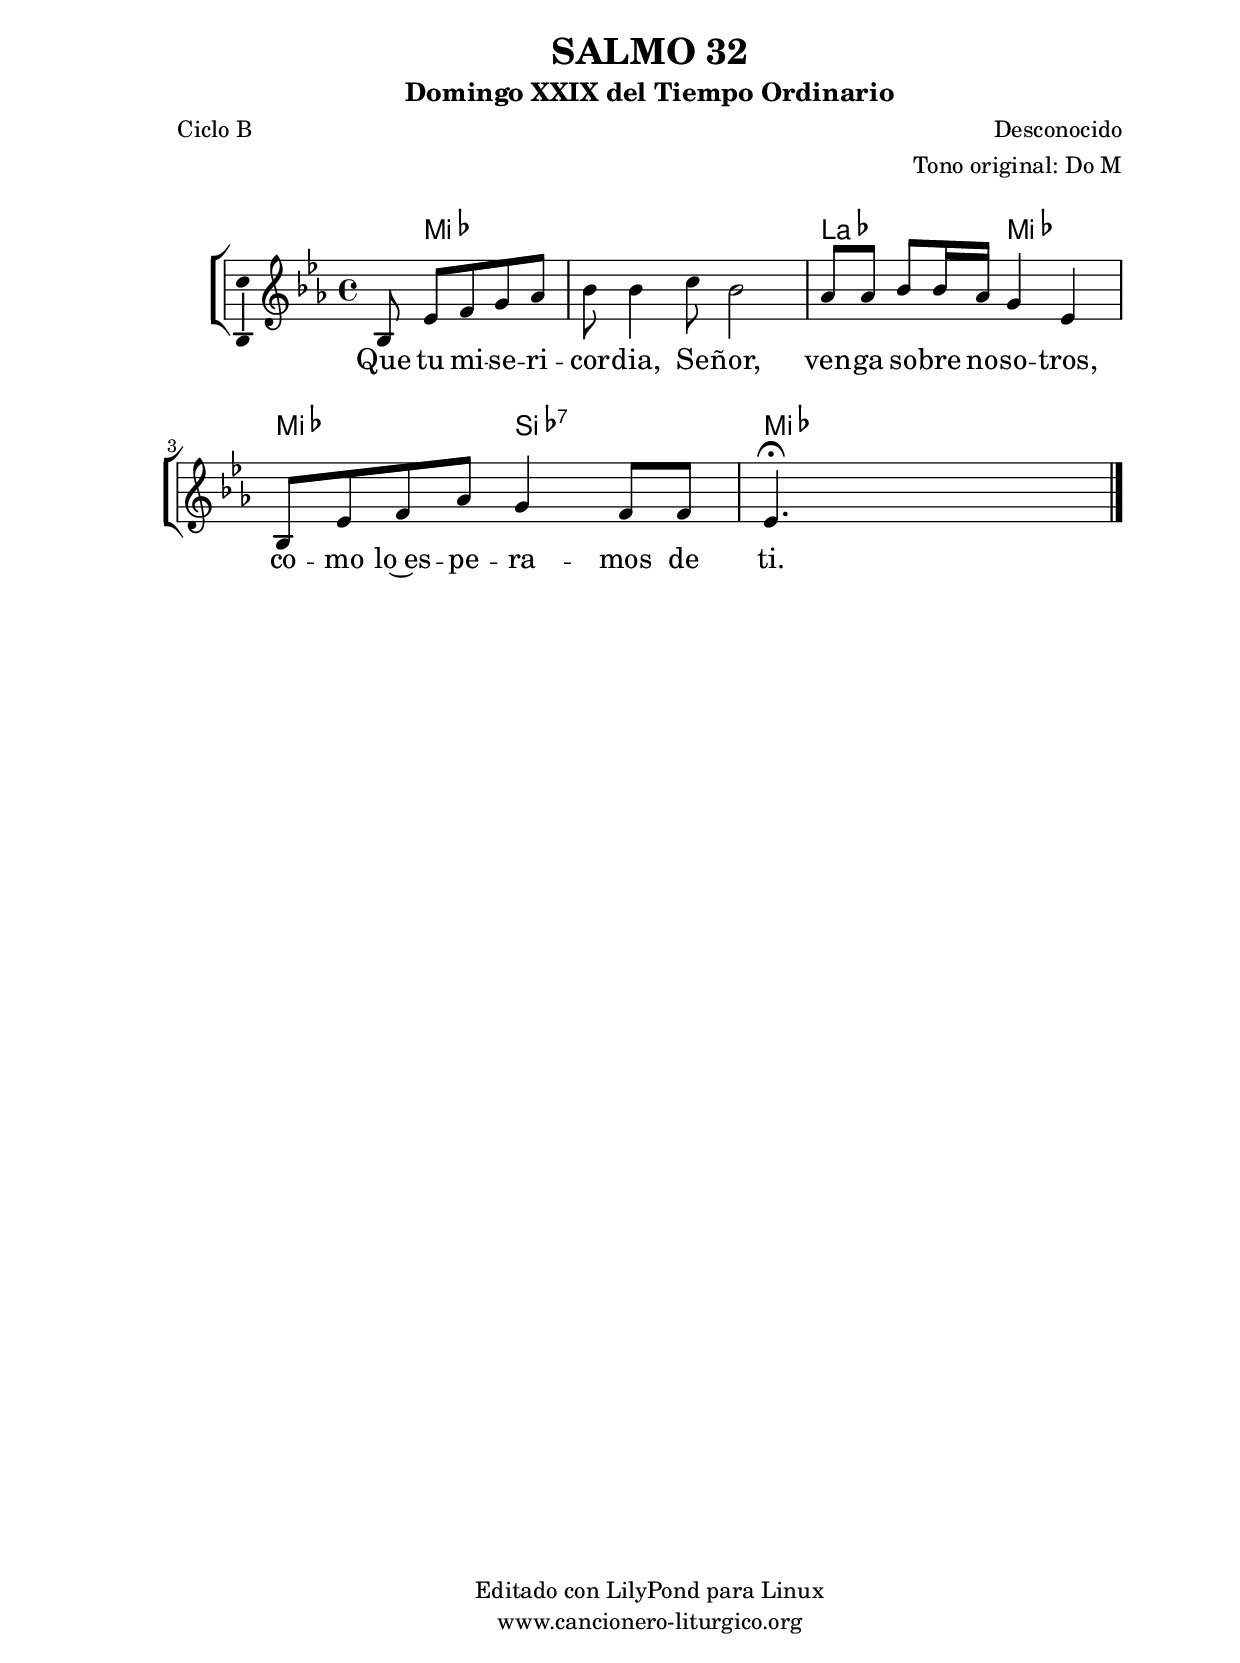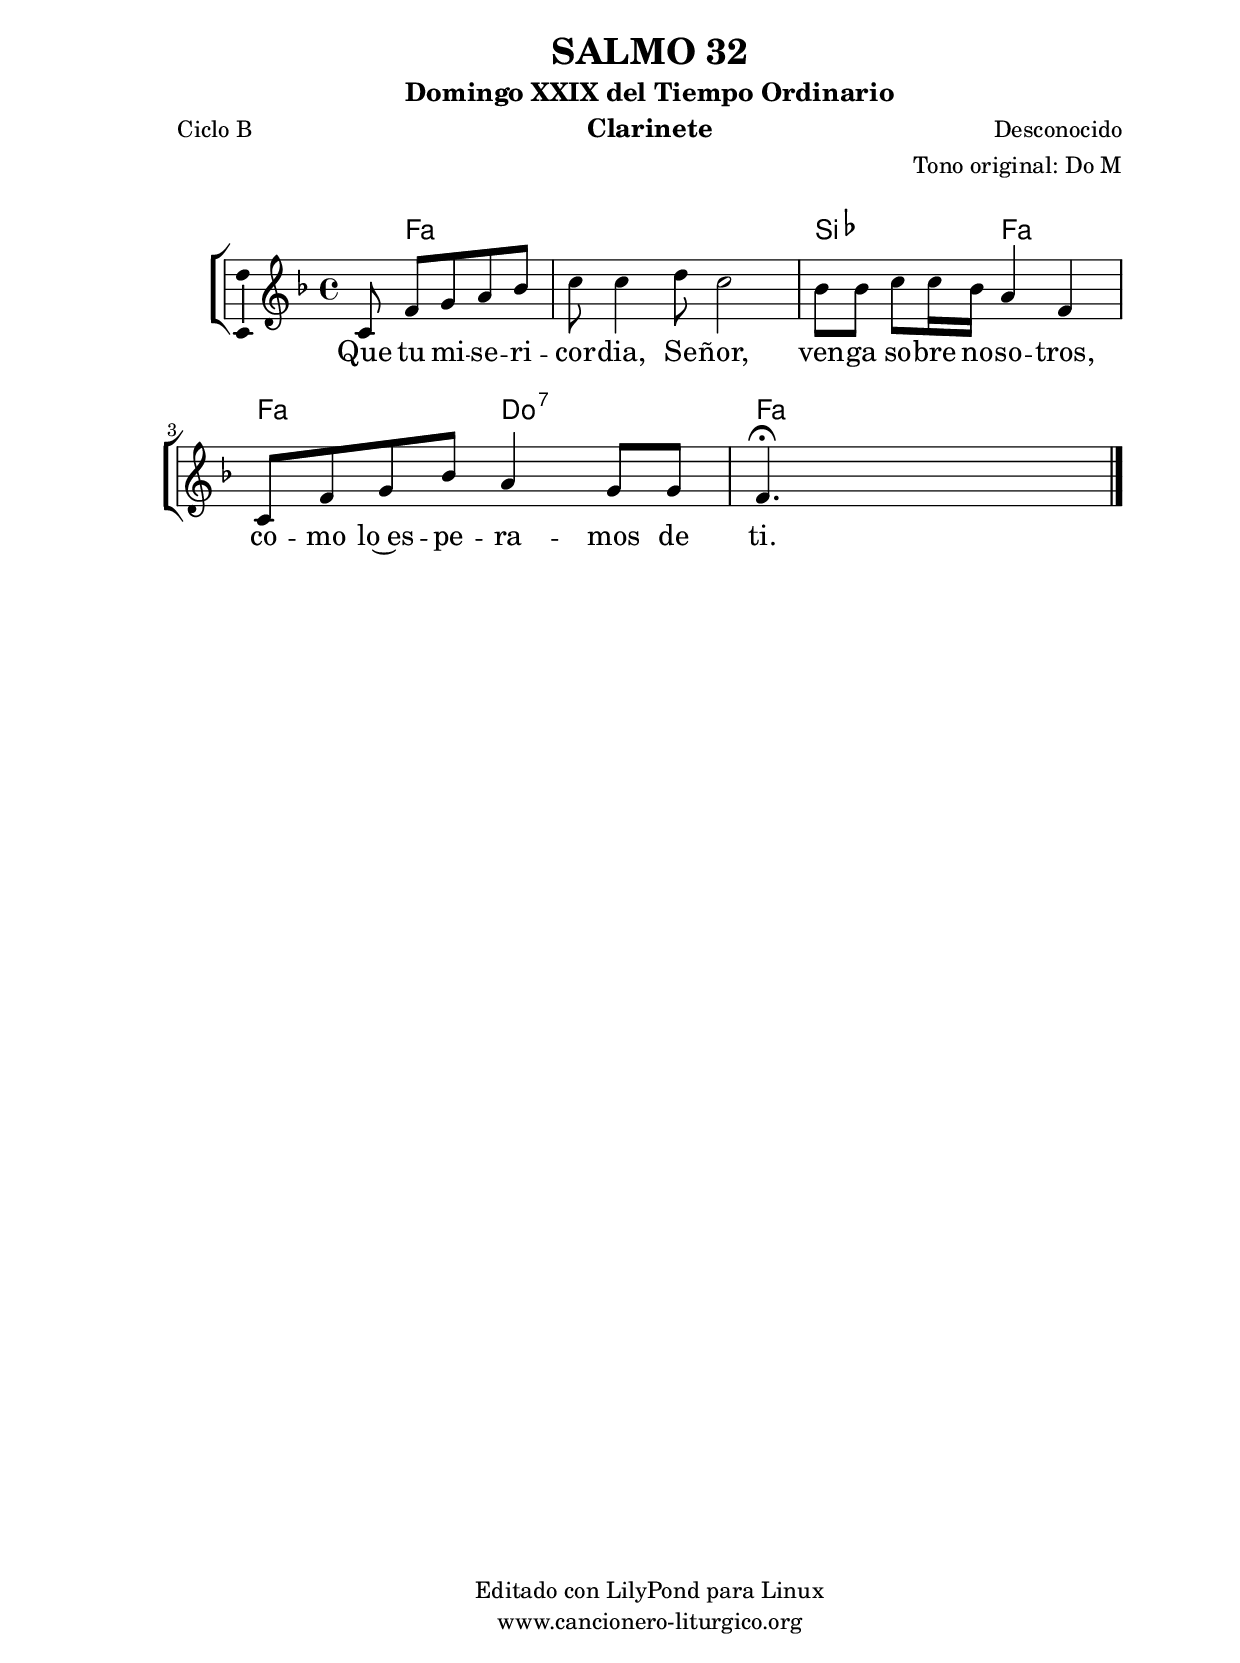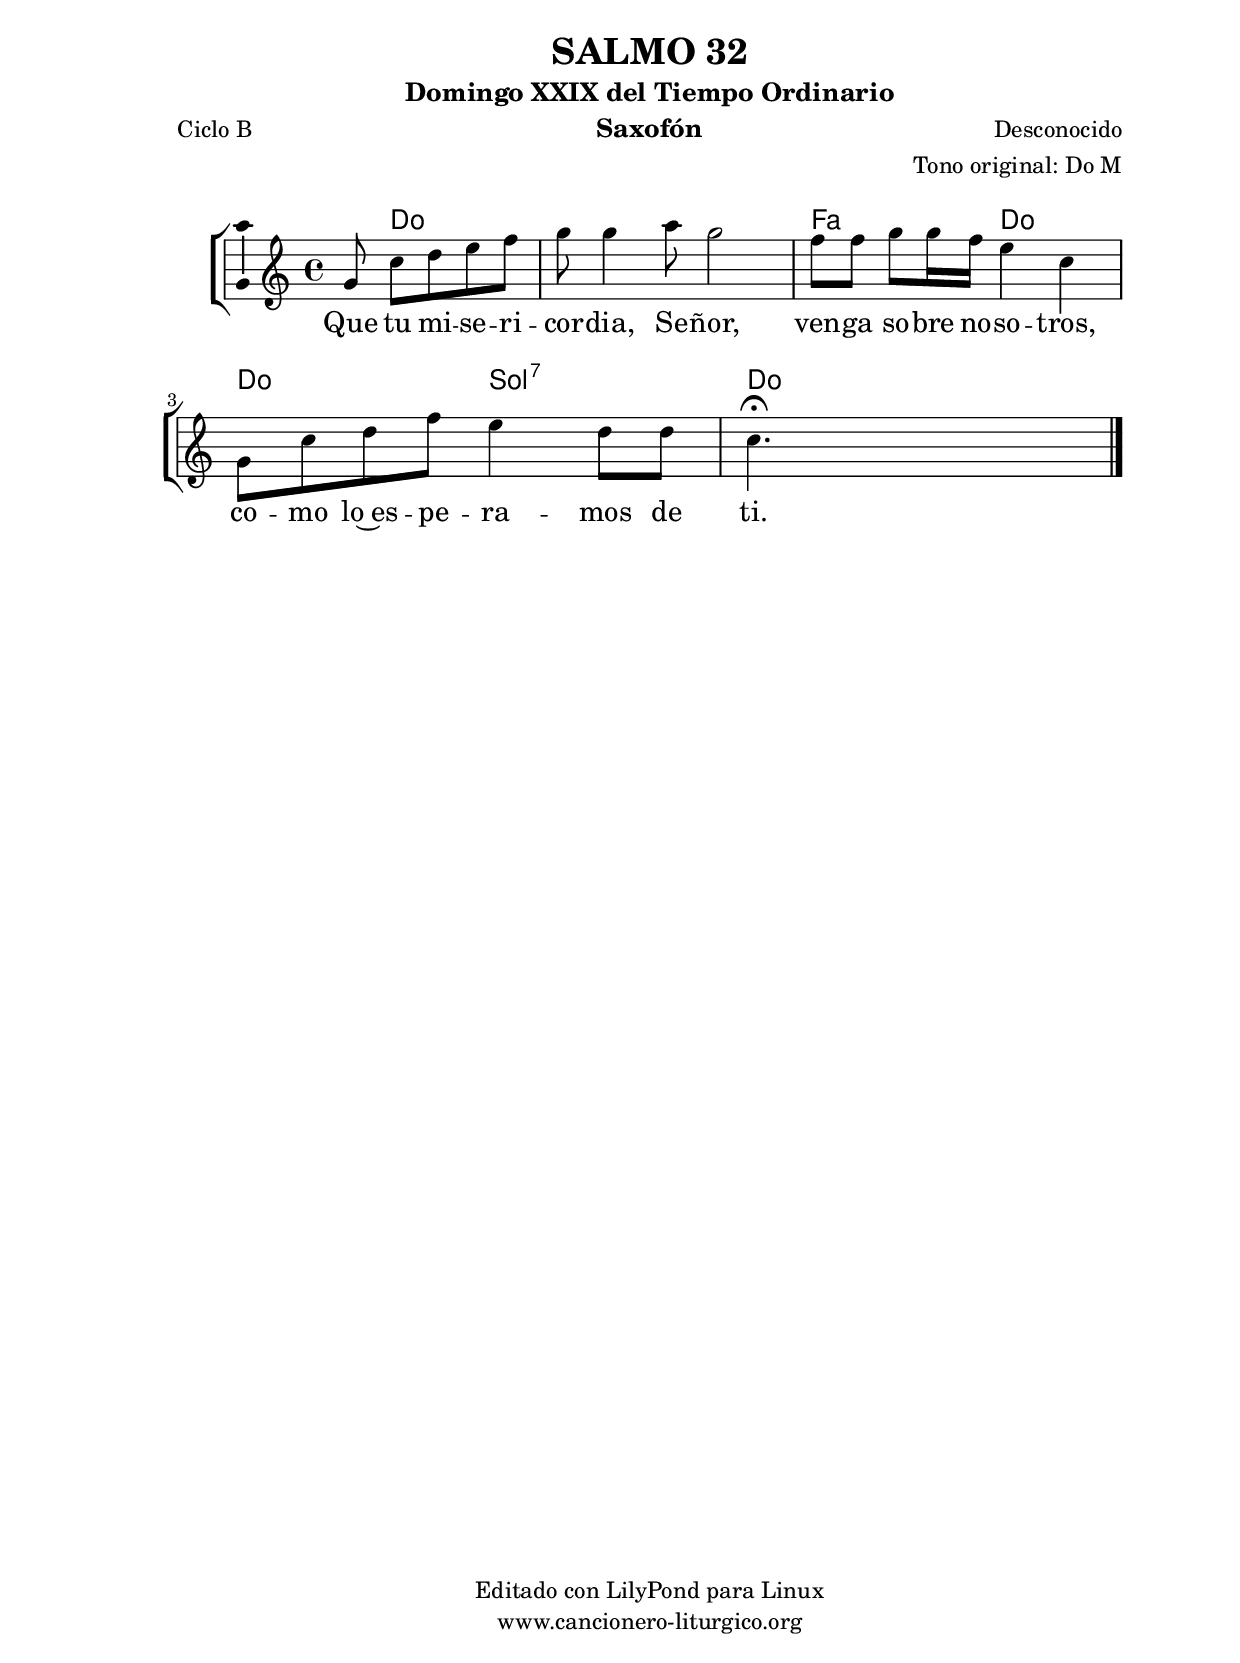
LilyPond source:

%
%para convertir .midi en .wav:
%timidity filename.midi -Ow -o finename.wav
%
%
%Para convertir de .wav a .mp3:
%lame -h -m j filename.wav
%
%
%para escuchar el midi:
%timidity nombrefichero.midi
%


%versión de lilypond para la que se ha escrito esta partitura:
\version "2.16.0"

	%Tamaño papel
	#(set-default-paper-size "a4")
	%Tamaño partitura
	#(set-global-staff-size 20)
	%No responde al pulsar sobre una nota
	#(ly:set-option 'point-and-click #f)

%parámetros del encabezamiento:
\header {
	title = "SALMO 32"
	subtitle = "Domingo XXIX del Tiempo Ordinario"
	composer = "Desconocido"
	poet = "Ciclo B"
	meter = ""
	arranger = "Tono original: Do M"
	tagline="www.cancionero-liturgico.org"
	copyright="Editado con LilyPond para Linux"
	tiempo = "Ordinario"
	usos = "Salmo"
	letra = "Que tu misericordia, Señor, venga sobre nosotros, como lo esperamos de ti."
	}

%parámetros asociados al papel:
\paper  {
	oddHeaderMarkup = \markup {\fill-line { \on-the-fly #not-first-page \fromproperty #'header:title \on-the-fly #not-first-page \fromproperty #'header:composer }}
	evenHeaderMarkup = \markup {\fill-line { \fromproperty #'header:composer \fromproperty #'header:title }}
	#(set-paper-size "a4")
	print-page-number = ##f
	first-page-number = 1
	print-first-page-number = ##f
%	head-separation = 3.0 \cm
	top-margin = 2.0 \cm
	bottom-margin = 0.5\cm
%%%	bottom-margin = -1.0\cm
	left-margin = 3.0 \cm
	line-width = 16.0 \cm 
	indent = 8\mm
	interscoreline = 2.\mm
	between-system-space = 15\mm
%	para que las partituras no llenen la hoja:
	ragged-bottom = ##t
%	idem para la última hoja:
	ragged-last-bottom = ##f
%	para que las partituras llenen el ancho del papel:
	ragged-last = ##f
	after-title-space = 2.5 \cm
%page-count=1
%system-count=1

	%Flexible Vertical Spacing
%	markup-markup-spacing =
%	#'((basic-distance . 15) (minimum-distance . 15) (padding . 3))
	markup-system-spacing =
	#'((basic-distance . 15) (minimum-distance . 15) (padding . 3))
	system-system-spacing =
	#'((basic-distance . 15) (minimum-distance . 15) (padding . 3))
	score-system-spacing =
	#'((basic-distance . 15) (minimum-distance . 15) (padding . 5))
%	top-system-spacing = % header
%	#'((basic-distance . 8) (minimum-distance . 0) (padding . 3))
%	top-markup-spacing =
%	#'((basic-distance . 20) (minimum-distance . 20) (padding . 3))
	last-bottom-spacing = % footer
	#'((basic-distance . 5) (minimum-distance . 5) (padding . 3))
%	score-markup-spacing =
%	#'((basic-distance . 16) (minimum-distance . 13) (padding . 3))

	}


%parámetros que afectan a toda la partitura:
global =  {
	%clave de sol (G):
	\clef G
	%armadura:
	\transpose c ees
	\key c \major
	\tempo 4=80
	\set Score.tempoHideNote = ##t
	}


acordes = {
	\italianChords
	\chordmode {
	\transpose c ees
{

s8
c2 c c f c c g:7 c s

	}
	}
}

melodia = 
	\transpose c ees
{
	\relative c'{
	\time 4/4

\partial8*5 g8 c d e f
g8 g4 a8 g2
f8 f g g16 f e4 c
g8 c d f e4 d8 d
c4. \fermata s8 s2

	\bar "|."
	}
	}


texto = \lyricmode {
Que tu mi -- se -- ri -- cor -- dia, Se -- ñor, ven -- ga so -- bre no -- so -- tros,
co -- mo lo~es -- pe -- ra -- mos de ti.
	}


acordesStaff = \context ChordNames = acordesStaff <<
	\set chordChanges = ##t
	\acordes
	>>


vozStaff = \context Voice = vozStaff
\with {\consists "Ambitus_engraver"}
<<
%	\set Staff.instrumentName = ""
%	\set Staff.shortInstrumentName = ""
%	\set Staff.midiInstrument = #"clarinet"
%	\set Staff.midiInstrument = #"cello"
%	\set Staff.midiInstrument = #"flute"
	\set Staff.midiInstrument = #"electric guitar (jazz)"
%	\set Staff.midiInstrument = #"english horn"
%	\set Staff.midiInstrument = #"violin"
%	\set Staff.midiInstrument = #"glockenspiel"
	\set Staff.midiMinimumVolume = #0.7
	\set Staff.midiMaximumVolume = #0.9
	\global
	\melodia
	>>


textoStaff = \context Lyrics = textoStaff <<
	\lyricsto vozStaff \texto
	>>

\book {
	\score {
		\context ChoirStaff {
			\override StaffGroup.SystemStartBracket #'collapse-height = #1
			\override Score.SystemStartBar #'collapse-height = #1
			<<
			\acordesStaff
			\vozStaff
			\textoStaff
			>>
			}
		\layout {
	    		\context {
				\Lyrics
				\override LyricText #'font-size = #2
				}
	   		 \context {
				\Score
				%fontSize = #3
				\override StaffSymbol #'staff-space = #(magstep +3)
				%\override Beam #'thickness = #0.55
				%\override SpacingSpanner #'spacing-increment = #1.0
				%\override Slur #'height-limit = #1.5
				}
			}
		}
	\score {
		\unfoldRepeats
		\context ChoirStaff {
			<<
			\acordesStaff
			\vozStaff
			>>
			}
		\midi {
	  		\context {
	  			\Score
				tempoWholesPerMinute = #(ly:make-moment 70 4)
				}
			}
		}
	}

%Partitura para clarinete
#(define output-suffix "C")
\book {
	\header{
		instrument = "Clarinete"
		}
	\score {
		\context ChoirStaff {
			\override StaffGroup.SystemStartBracket #'collapse-height = #1
			\override Score.SystemStartBar #'collapse-height = #1
\transpose c d
			<<
			\acordesStaff
			\vozStaff
			\textoStaff
			>>
			}
		\layout {
	    		\context {
				\Lyrics
				\override LyricText #'font-size = #2
				}
	   		 \context {
				\Score
				%fontSize = #3
				\override StaffSymbol #'staff-space = #(magstep +3)
				%\override Beam #'thickness = #0.55
				%\override SpacingSpanner #'spacing-increment = #1.0
				%\override Slur #'height-limit = #1.5
				}
			}
		}
	}

%Partitura para saxofón
#(define output-suffix "S")
\book {
	\header{
		instrument = "Saxofón"
		}
	\score {
		\context ChoirStaff {
			\override StaffGroup.SystemStartBracket #'collapse-height = #1
			\override Score.SystemStartBar #'collapse-height = #1
\transpose c a
			<<
			\acordesStaff
			\vozStaff
			\textoStaff
			>>
			}
		\layout {
	    		\context {
				\Lyrics
				\override LyricText #'font-size = #2
				}
	   		 \context {
				\Score
				%fontSize = #3
				\override StaffSymbol #'staff-space = #(magstep +3)
				%\override Beam #'thickness = #0.55
				%\override SpacingSpanner #'spacing-increment = #1.0
				%\override Slur #'height-limit = #1.5
				}
			}
		}
	}

